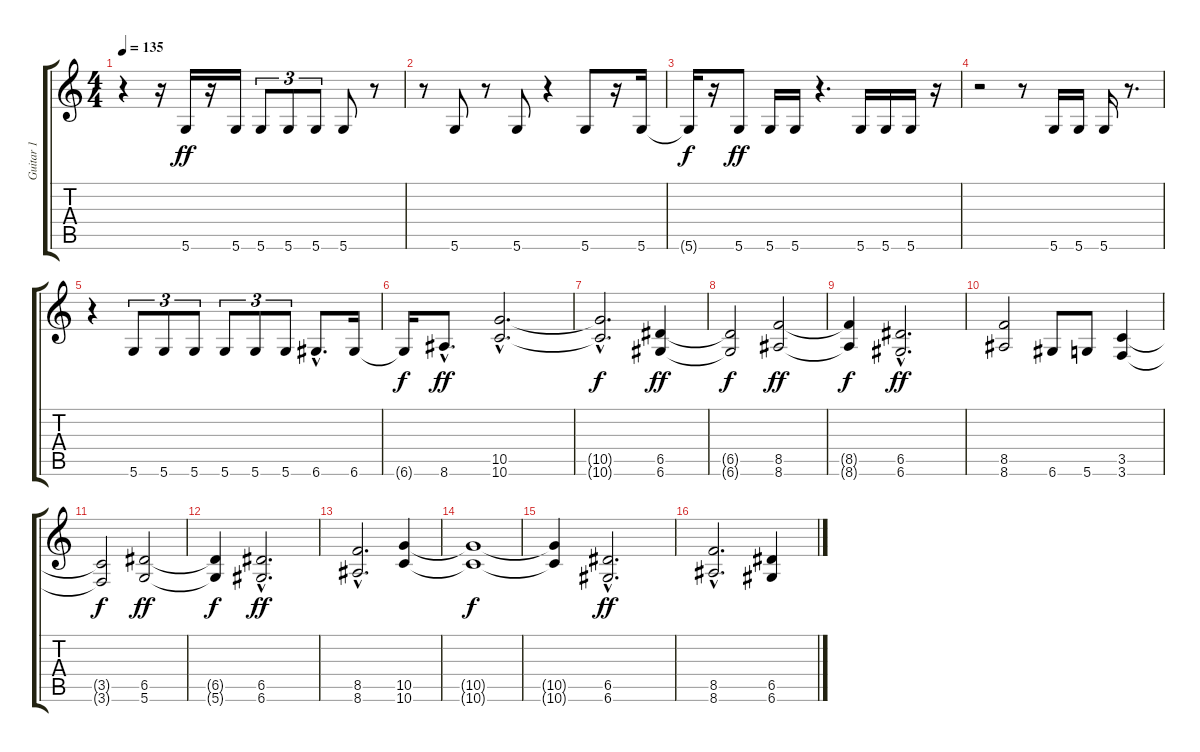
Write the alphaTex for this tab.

\track ("Guitar 1" "Guitar 1") {instrument distortionguitar}
\staff {score tabs}
\tuning (E4 B3 G3 D3 A2 D2) {hide}
\ts (4 4)
\tempo 135
\clef g2
\ks c
r.4{dy ff} r.16 5.6.16 r.16 5.6.16 5.6.8{tu (3 2)} 5.6.8{tu (3 2)} 5.6.8{tu (3 2)} 5.6.8 r.8 |
r.8 5.6.8 r.8 5.6.8 r.4 5.6.8 r.16 5.6.16 |
5.6{t}.16{dy f} r.16 5.6.8{dy ff} 5.6.16 5.6.16 r.4{d} 5.6.16 5.6.16 5.6.16 r.16 |
r.2 r.8 5.6.16 5.6.16 5.6.16 r.8{d} |
r.4 5.6.8{tu (3 2)} 5.6.8{tu (3 2)} 5.6.8{tu (3 2)} 5.6.8{tu (3 2)} 5.6.8{tu (3 2)} 5.6.8{tu (3 2)} 6.6{hac}.8{d} 6.6.16 |
6.6{t}.16{dy f} 8.6{hac}.8{d dy ff} (10.5{hac} 10.6{hac}).2{d} |
(10.5{hac t} 10.6{hac t}).2{d dy f} (6.5 6.6).4{dy ff} |
(6.5{t} 6.6{t}).2{dy f} (8.5 8.6).2{dy ff} |
(8.5{t} 8.6{t}).4{dy f} (6.5{hac} 6.6{hac}).2{d dy ff} |
(8.5 8.6).2 6.6.8 5.6.8 (3.5 3.6).4 |
(3.5{t} 3.6{t}).2{dy f} (6.5 5.6).2{dy ff} |
(6.5{t} 5.6{t}).4{dy f} (6.5{hac} 6.6{hac}).2{d dy ff} |
(8.5{hac} 8.6{hac}).2{d} (10.5 10.6).4 |
(10.5{t} 10.6{t}).1{dy f} |
(10.5{t} 10.6{t}).4 (6.5{hac} 6.6{hac}).2{d dy ff} |
(8.5{hac} 8.6{hac}).2{d} (6.5 6.6).4
